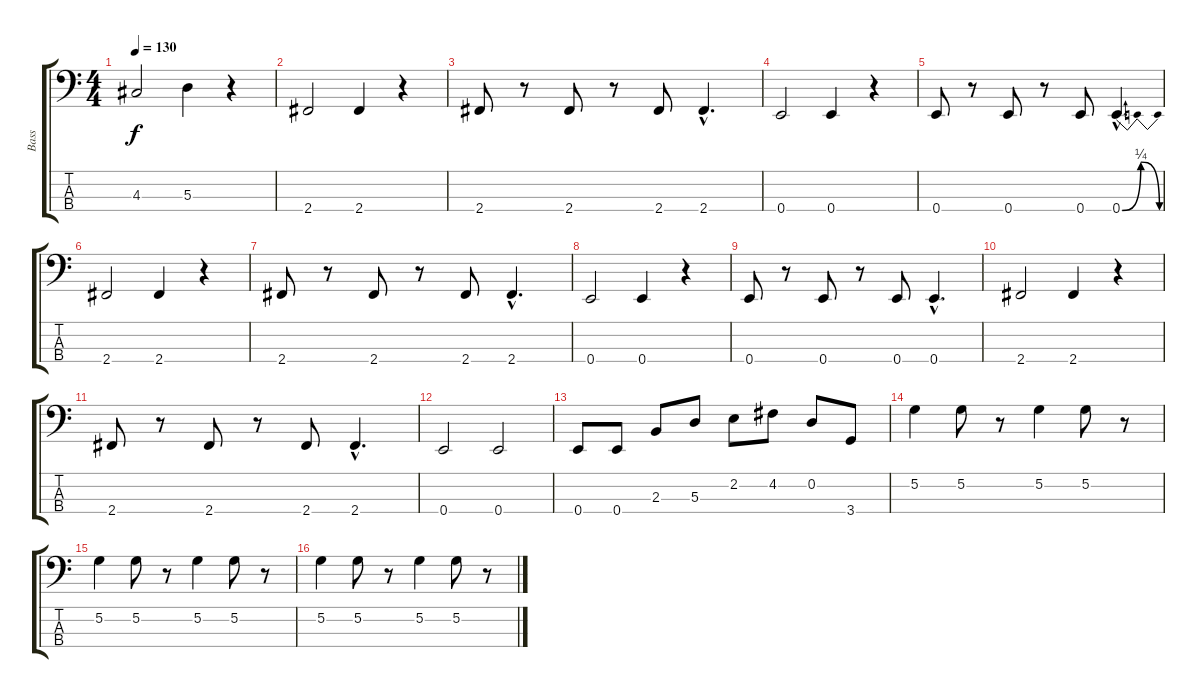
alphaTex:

\track ("Bass" "Bass") {instrument electricbasspick}
\staff {score tabs}
\tuning (G2 D2 A1 E1) {hide}
\ts (4 4)
\tempo 130
\clef f4
\ks c
4.3.2{dy f} 5.3.4 r.4 |
2.4.2 2.4.4 r.4 |
2.4.8 r.8 2.4.8 r.8 2.4.8 2.4{hac}.4{d} |
0.4.2 0.4.4 r.4 |
0.4.8 r.8 0.4.8 r.8 0.4.8 0.4{be (bendrelease 0 0 16 1 16 1 60 0) hac}.4{d} |
2.4.2 2.4.4 r.4 |
2.4.8 r.8 2.4.8 r.8 2.4.8 2.4{hac}.4{d} |
0.4.2 0.4.4 r.4 |
0.4.8 r.8 0.4.8 r.8 0.4.8 0.4{hac}.4{d} |
2.4.2 2.4.4 r.4 |
2.4.8 r.8 2.4.8 r.8 2.4.8 2.4{hac}.4{d} |
0.4.2 0.4.2 |
0.4.8 0.4.8 2.3.8 5.3.8 2.2.8 4.2.8 0.2.8 3.4.8 |
5.2.4 5.2.8 r.8 5.2.4 5.2.8 r.8 |
5.2.4 5.2.8 r.8 5.2.4 5.2.8 r.8 |
5.2.4 5.2.8 r.8 5.2.4 5.2.8 r.8
